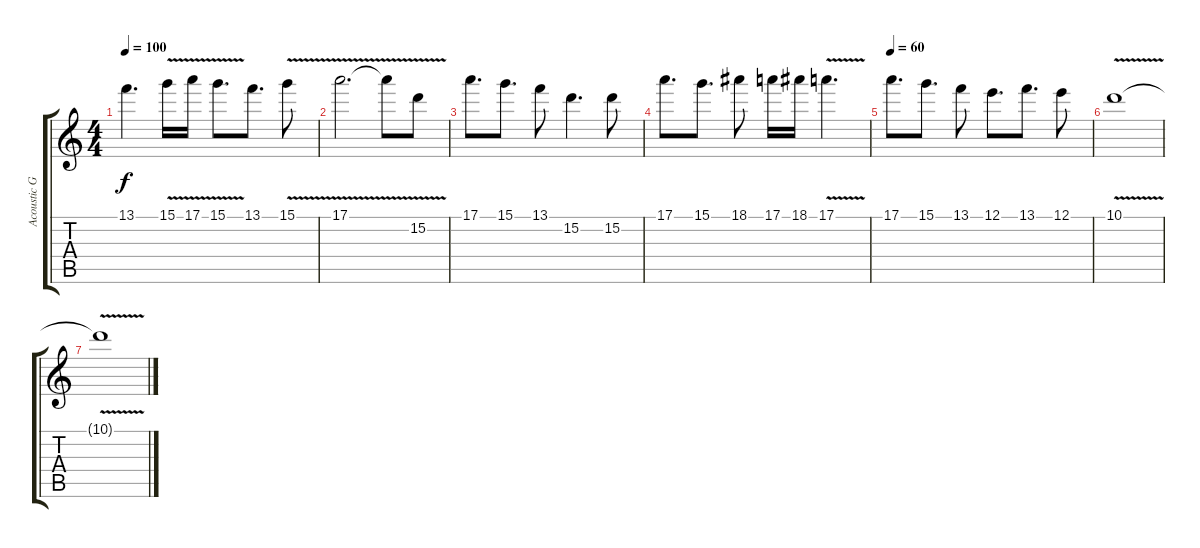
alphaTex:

\track ("Acoustic Guitar 2" "Acoustic G") {instrument acousticguitarnylon}
\staff {score tabs}
\tuning (E4 B3 G3 D3 A2 E2) {hide}
\ts (4 4)
\tempo 100
\clef g2
\ks c
13.1.4{d dy f} 15.1{v}.16 17.1{v}.16 15.1{v}.8{d} 13.1.8{d} 15.1{v}.8 |
17.1{v}.2{d} 17.1{t}.8 15.2{v}.8 |
17.1.8{d} 15.1.8{d} 13.1.8 15.2.4{d} 15.2.8 |
17.1.8{d} 15.1.8{d} 18.1.8 17.1.16 18.1.16 17.1{v}.4{d} |
\tempo 60
17.1.8{d} 15.1.8{d} 13.1.8 12.1.8{d} 13.1.8{d} 12.1.8 |
10.1{v}.1{volume 0} |
10.1{t}.1
